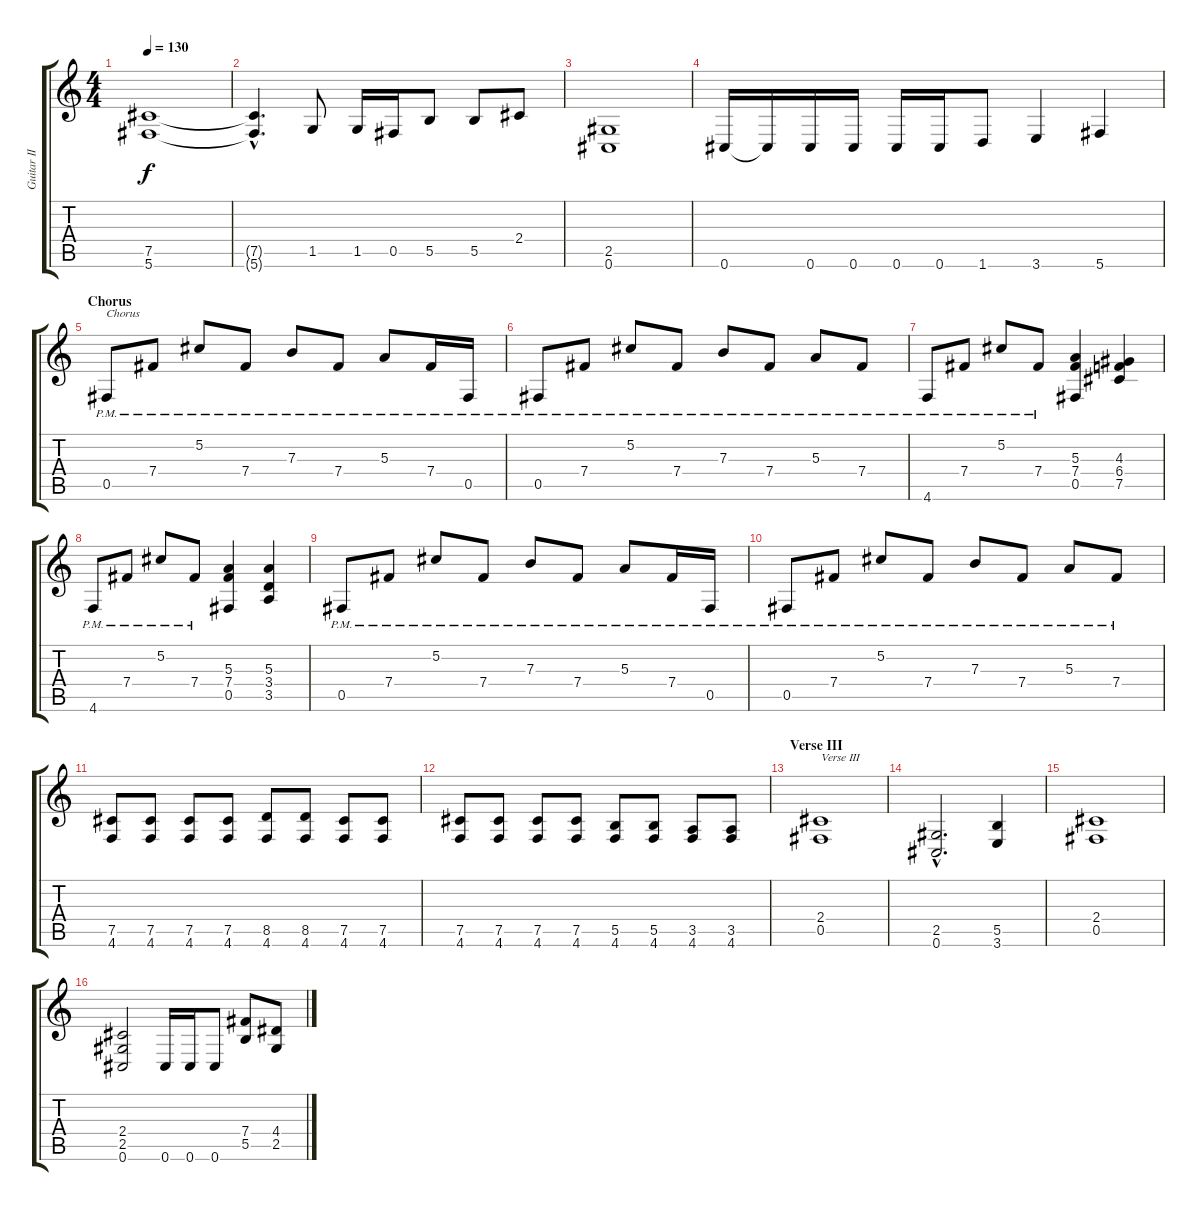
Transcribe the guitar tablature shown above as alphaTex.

\track ("Guitar II [Henriksson]" "Guitar II ") {instrument distortionguitar}
\staff {score tabs}
\tuning (Db4 Ab3 E3 B2 Gb2 Db2) {hide}
\ts (4 4)
\tempo 130
\clef g2
\ks c
(7.5 5.6).1{dy f} |
(7.5{hac t} 5.6{hac t}).4{d} 1.5.8 1.5.16 0.5.16 5.5.8 5.5.8 2.4.8 |
(2.5 0.6).1 |
0.6.16 0.6{t}.16 0.6.16 0.6.16 0.6.16 0.6.16 1.6.8 3.6.4 5.6.4 |
\section ("" "Chorus")
0.5{pm}.8{txt "Chorus"} 7.4{pm}.8 5.2{pm}.8 7.4{pm}.8 7.3{pm}.8 7.4{pm}.8 5.3{pm}.8 7.4{pm}.16 0.5{pm}.16 |
0.5{pm}.8 7.4{pm}.8 5.2{pm}.8 7.4{pm}.8 7.3{pm}.8 7.4{pm}.8 5.3{pm}.8 7.4{pm}.8 |
4.6{pm}.8 7.4{pm}.8 5.2{pm}.8 7.4{pm}.8 (5.3 7.4 0.5).4 (4.3 6.4 7.5).4 |
4.6{pm}.8 7.4{pm}.8 5.2{pm}.8 7.4{pm}.8 (5.3 7.4 0.5).4 (5.3 3.4 3.5).4 |
0.5{pm}.8 7.4{pm}.8 5.2{pm}.8 7.4{pm}.8 7.3{pm}.8 7.4{pm}.8 5.3{pm}.8 7.4{pm}.16 0.5{pm}.16 |
0.5{pm}.8 7.4{pm}.8 5.2{pm}.8 7.4{pm}.8 7.3{pm}.8 7.4{pm}.8 5.3{pm}.8 7.4{pm}.8 |
(7.5 4.6).8 (7.5 4.6).8 (7.5 4.6).8 (7.5 4.6).8 (8.5 4.6).8 (8.5 4.6).8 (7.5 4.6).8 (7.5 4.6).8 |
(7.5 4.6).8 (7.5 4.6).8 (7.5 4.6).8 (7.5 4.6).8 (5.5 4.6).8 (5.5 4.6).8 (3.5 4.6).8 (3.5 4.6).8 |
\section ("" "Verse III")
(2.4 0.5).1{txt "Verse III"} |
(2.5{hac} 0.6{hac}).2{d} (5.5 3.6).4 |
(2.4 0.5).1 |
(2.4 2.5 0.6).2 0.6.16 0.6.16 0.6.8 (7.4 5.5).8 (4.4 2.5).8
